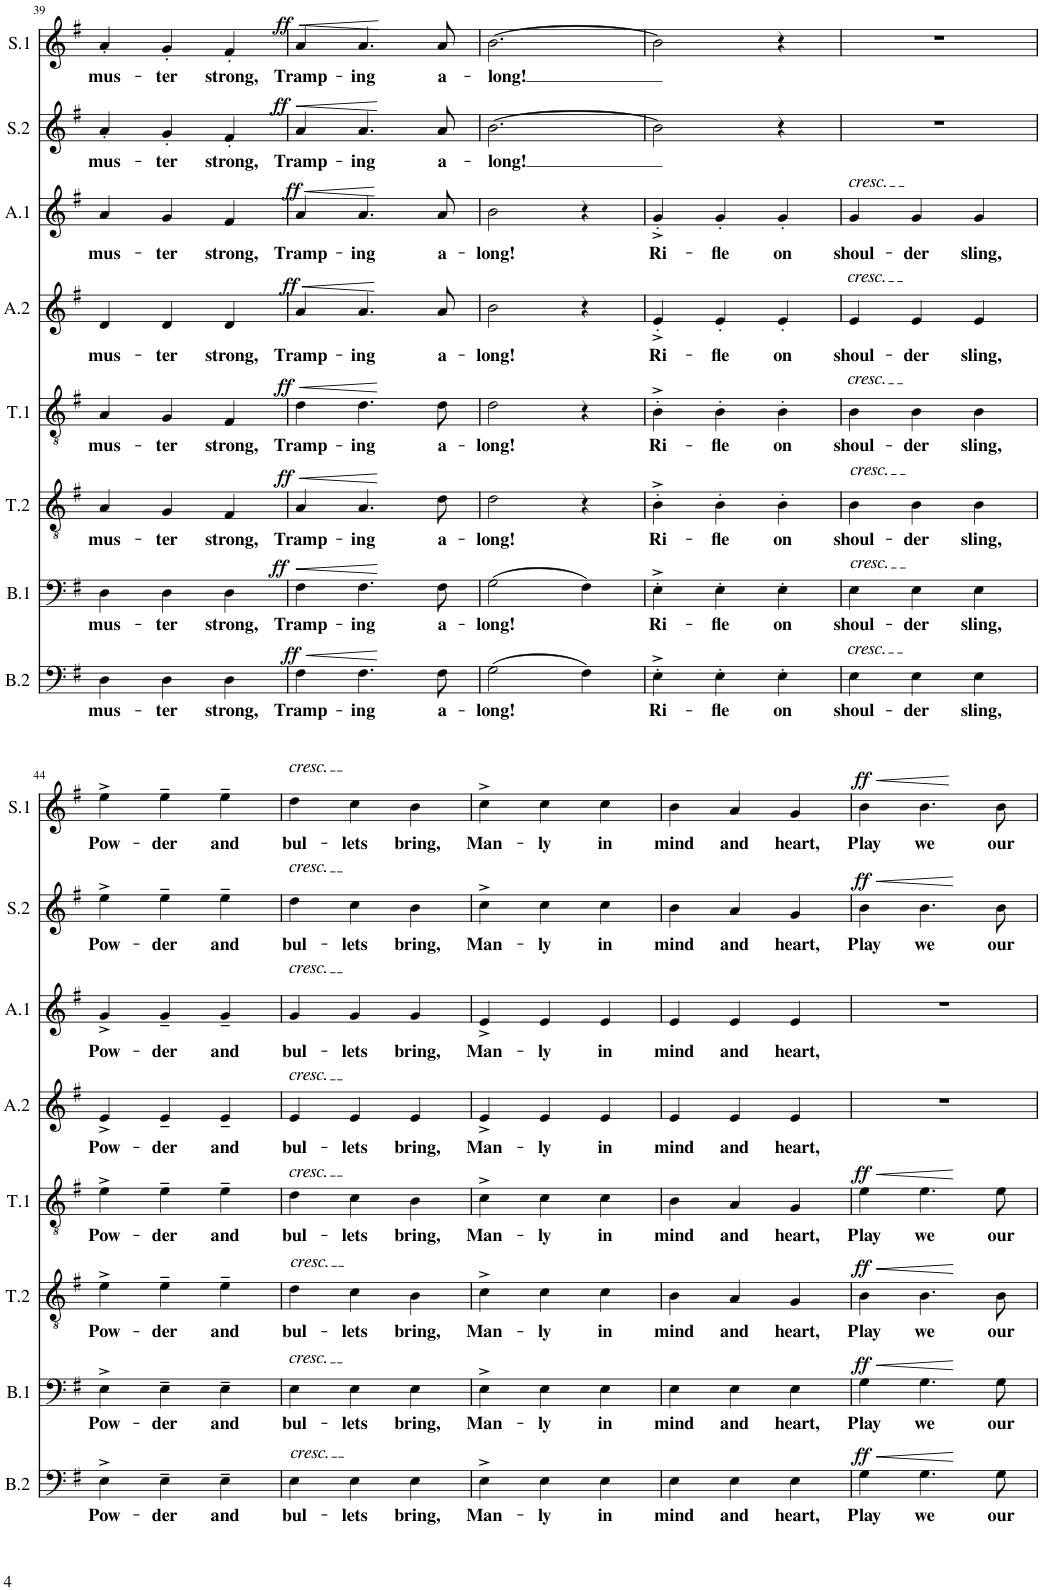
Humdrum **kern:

**kern	**text	**dynam	**kern	**text	**dynam	**kern	**text	**dynam	**kern	**text	**dynam	**kern	**text	**dynam	**kern	**text	**dynam	**kern	**text	**dynam	**kern	**text	**dynam
*part8	*part8	*part8	*part7	*part7	*part7	*part6	*part6	*part6	*part5	*part5	*part5	*part4	*part4	*part4	*part3	*part3	*part3	*part2	*part2	*part2	*part1	*part1	*part1
*staff8	*staff8	*staff8	*staff7	*staff7	*staff7	*staff6	*staff6	*staff6	*staff5	*staff5	*staff5	*staff4	*staff4	*staff4	*staff3	*staff3	*staff3	*staff2	*staff2	*staff2	*staff1	*staff1	*staff1
*I"Basse2	*	*	*I"Basse1	*	*	*I"Tenor2	*	*	*I"Tenor1	*	*	*I"Alto2	*	*	*I"Alto1	*	*	*I"Soprano2	*	*	*I"Soprano1	*	*
*I'B.2	*	*	*I'B.1	*	*	*I'T.2	*	*	*I'T.1	*	*	*I'A.2	*	*	*I'A.1	*	*	*I'S.2	*	*	*I'S.1	*	*
!!LO:PB:g=z
*clefF4	*	*	*clefF4	*	*	*clefGv2	*	*	*clefGv2	*	*	*clefG2	*	*	*clefG2	*	*	*clefG2	*	*	*clefG2	*	*
*k[f#]	*	*	*k[f#]	*	*	*k[f#]	*	*	*k[f#]	*	*	*k[f#]	*	*	*k[f#]	*	*	*k[f#]	*	*	*k[f#]	*	*
*M3/4	*	*	*M3/4	*	*	*M3/4	*	*	*M3/4	*	*	*M3/4	*	*	*M3/4	*	*	*M3/4	*	*	*M3/4	*	*
=39	=39	=39	=39	=39	=39	=39	=39	=39	=39	=39	=39	=39	=39	=39	=39	=39	=39	=39	=39	=39	=39	=39	=39
!	!LO:LY:b	!	!	!LO:LY:b	!	!	!LO:LY:b	!	!	!LO:LY:b	!	!	!LO:LY:b	!	!	!LO:LY:b	!	!	!LO:LY:b	!	!	!LO:LY:b	!
4D\	mus-	.	4D\	mus-	.	4A/	mus-	.	4A/	mus-	.	4d/	mus-	.	4a/	mus-	.	4a'/	mus-	.	4a'/	mus-	.
!	!LO:LY:b	!	!	!LO:LY:b	!	!	!LO:LY:b	!	!	!LO:LY:b	!	!	!LO:LY:b	!	!	!LO:LY:b	!	!	!LO:LY:b	!	!	!LO:LY:b	!
4D\	-ter	.	4D\	-ter	.	4G/	-ter	.	4G/	-ter	.	4d/	-ter	.	4g/	-ter	.	4g'/	-ter	.	4g'/	-ter	.
!	!LO:LY:b	!	!	!LO:LY:b	!	!	!LO:LY:b	!	!	!LO:LY:b	!	!	!LO:LY:b	!	!	!LO:LY:b	!	!	!LO:LY:b	!	!	!LO:LY:b	!
4D\	strong,	.	4D\	strong,	.	4F#/	strong,	.	4F#/	strong,	.	4d/	strong,	.	4f#/	strong,	.	4f#'/	strong,	.	4f#'/	strong,	.
=40	=40	=40	=40	=40	=40	=40	=40	=40	=40	=40	=40	=40	=40	=40	=40	=40	=40	=40	=40	=40	=40	=40	=40
!	!LO:LY:b	!LO:HP:b	!	!LO:LY:b	!LO:HP:b	!	!LO:LY:b	!LO:HP:b	!	!LO:LY:b	!LO:HP:b	!	!LO:LY:b	!	!	!LO:LY:b	!	!	!LO:LY:b	!LO:HP:b	!	!LO:LY:b	!LO:HP:b
!	!	!LO:DY:n=1:a	!	!	!LO:DY:n=1:a	!	!	!LO:DY:n=1:a	!	!	!LO:DY:n=1:a	!	!	!LO:DY:a	!	!	!LO:DY:a	!	!	!LO:DY:n=1:a	!	!	!LO:DY:n=1:a
4F#\	Tramp-	< ff	4F#\	Tramp-	< ff	4A/	Tramp-	< ff	4d\	Tramp-	< ff	4a/	Tramp-	ff	4a/	Tramp-	ff	4a/	Tramp-	< ff	4a/	Tramp-	< ff
!	!LO:LY:b	!	!	!LO:LY:b	!	!	!LO:LY:b	!	!	!LO:LY:b	!	!	!LO:LY:b	!	!	!LO:LY:b	!	!	!LO:LY:b	!	!	!LO:LY:b	!
4.F#\	-ing	.	4.F#\	-ing	.	4.A/	-ing	.	4.d\	-ing	.	4.a/	-ing	.	4.a/	-ing	.	4.a/	-ing	.	4.a/	-ing	.
!	!LO:LY:b	!	!	!LO:LY:b	!	!	!LO:LY:b	!	!	!LO:LY:b	!	!	!LO:LY:b	!	!	!LO:LY:b	!	!	!LO:LY:b	!	!	!LO:LY:b	!
8F#\	a-	.	8F#\	a-	.	8d\	a-	.	8d\	a-	.	8a/	a-	.	8a/	a-	.	8a/	a-	[	8a/	a-	[
=41	=41	=41	=41	=41	=41	=41	=41	=41	=41	=41	=41	=41	=41	=41	=41	=41	=41	=41	=41	=41	=41	=41	=41
!	!LO:LY:b	!	!	!LO:LY:b	!	!	!LO:LY:b	!	!	!LO:LY:b	!	!	!LO:LY:b	!	!	!LO:LY:b	!	!	!LO:LY:b	!	!	!LO:LY:b	!
(2G\	-long!	.	(2G\	-long!	.	2d\	-long!	.	2d\	-long!	.	2b\	-long!	.	2b\	-long!	.	[2.b\	-long!	.	[2.b\	-long!	.
4F#\)	.	.	4F#\)	.	.	4r	.	.	4r	.	.	4r	.	.	4r	.	.	.	.	.	.	.	.
=42	=42	=42	=42	=42	=42	=42	=42	=42	=42	=42	=42	=42	=42	=42	=42	=42	=42	=42	=42	=42	=42	=42	=42
!	!LO:LY:b	!	!	!LO:LY:b	!	!	!LO:LY:b	!	!	!LO:LY:b	!	!	!LO:LY:b	!	!	!LO:LY:b	!	!	!	!	!	!	!
4E'^\	Ri-	.	4E'^\	Ri-	.	4B'^\	Ri-	.	4B'^\	Ri-	.	4e'^/	Ri-	.	4g'^/	Ri-	.	2b\]	.	.	2b\]	.	.
!	!LO:LY:b	!	!	!LO:LY:b	!	!	!LO:LY:b	!	!	!LO:LY:b	!	!	!LO:LY:b	!	!	!LO:LY:b	!	!	!	!	!	!	!
4E'\	-fle	.	4E'\	-fle	.	4B'\	-fle	.	4B'\	-fle	.	4e'/	-fle	.	4g'/	-fle	.	.	.	.	.	.	.
!	!LO:LY:b	!	!	!LO:LY:b	!	!	!LO:LY:b	!	!	!LO:LY:b	!	!	!LO:LY:b	!	!	!LO:LY:b	!	!	!	!	!	!	!
4E'\	on	.	4E'\	on	.	4B'\	on	.	4B'\	on	.	4e'/	on	.	4g'/	on	.	4r	.	.	4r	.	.
=43	=43	=43	=43	=43	=43	=43	=43	=43	=43	=43	=43	=43	=43	=43	=43	=43	=43	=43	=43	=43	=43	=43	=43
!	!	!	!	!	!	!	!	!	!	!	!	!	!	!	!LO:TX:a:i:t=cresc.	!	!	!	!	!	!	!	!
!	!	!	!	!	!	!	!	!	!	!	!	!LO:TX:a:i:t=cresc.	!	!	!	!	!	!	!	!	!	!	!
!	!	!	!	!	!	!	!	!	!LO:TX:a:i:t=cresc.	!	!	!	!	!	!	!	!	!	!	!	!	!	!
!	!	!	!	!	!	!LO:TX:a:i:t=cresc.	!	!	!	!	!	!	!	!	!	!	!	!	!	!	!	!	!
!	!	!	!LO:TX:a:i:t=cresc.	!	!	!	!	!	!	!	!	!	!	!	!	!	!	!	!	!	!	!	!
!LO:TX:a:i:t=cresc.	!	!	!	!	!	!	!	!	!	!	!	!	!	!	!	!	!	!	!	!	!	!	!
!	!LO:LY:b	!	!	!LO:LY:b	!	!	!LO:LY:b	!	!	!LO:LY:b	!	!	!LO:LY:b	!	!	!LO:LY:b	!	!	!	!	!	!	!
4E\	shoul-	.	4E\	shoul-	.	4B\	shoul-	.	4B\	shoul-	.	4e/	shoul-	.	4g/	shoul-	.	2.r	.	.	2.r	.	.
!	!LO:LY:b	!	!	!LO:LY:b	!	!	!LO:LY:b	!	!	!LO:LY:b	!	!	!LO:LY:b	!	!	!LO:LY:b	!	!	!	!	!	!	!
4E\	-der	.	4E\	-der	.	4B\	-der	.	4B\	-der	.	4e/	-der	.	4g/	-der	.	.	.	.	.	.	.
!	!LO:LY:b	!	!	!LO:LY:b	!	!	!LO:LY:b	!	!	!LO:LY:b	!	!	!LO:LY:b	!	!	!LO:LY:b	!	!	!	!	!	!	!
4E\	sling,	.	4E\	sling,	.	4B\	sling,	.	4B\	sling,	.	4e/	sling,	.	4g/	sling,	.	.	.	.	.	.	.
!!LO:LB:g=z
=44	=44	=44	=44	=44	=44	=44	=44	=44	=44	=44	=44	=44	=44	=44	=44	=44	=44	=44	=44	=44	=44	=44	=44
!	!LO:LY:b	!	!	!LO:LY:b	!	!	!LO:LY:b	!	!	!LO:LY:b	!	!	!LO:LY:b	!	!	!LO:LY:b	!	!	!LO:LY:b	!	!	!LO:LY:b	!
4E^\	Pow-	.	4E^\	Pow-	.	4e^\	Pow-	.	4e^\	Pow-	.	4e^/	Pow-	.	4g^/	Pow-	.	4ee^\	Pow-	.	4ee^\	Pow-	.
!	!LO:LY:b	!	!	!LO:LY:b	!	!	!LO:LY:b	!	!	!LO:LY:b	!	!	!LO:LY:b	!	!	!LO:LY:b	!	!	!LO:LY:b	!	!	!LO:LY:b	!
4E~\	-der	.	4E~\	-der	.	4e~\	-der	.	4e~\	-der	.	4e~/	-der	.	4g~/	-der	.	4ee~\	-der	.	4ee~\	-der	.
!	!LO:LY:b	!	!	!LO:LY:b	!	!	!LO:LY:b	!	!	!LO:LY:b	!	!	!LO:LY:b	!	!	!LO:LY:b	!	!	!LO:LY:b	!	!	!LO:LY:b	!
4E~\	and	.	4E~\	and	.	4e~\	and	.	4e~\	and	.	4e~/	and	.	4g~/	and	.	4ee~\	and	.	4ee~\	and	.
=45	=45	=45	=45	=45	=45	=45	=45	=45	=45	=45	=45	=45	=45	=45	=45	=45	=45	=45	=45	=45	=45	=45	=45
!	!	!	!	!	!	!	!	!	!	!	!	!	!	!	!	!	!	!	!	!	!LO:TX:a:i:t=cresc.	!	!
!	!	!	!	!	!	!	!	!	!	!	!	!	!	!	!	!	!	!LO:TX:a:i:t=cresc.	!	!	!	!	!
!	!	!	!	!	!	!	!	!	!	!	!	!	!	!	!LO:TX:a:i:t=cresc.	!	!	!	!	!	!	!	!
!	!	!	!	!	!	!	!	!	!	!	!	!LO:TX:a:i:t=cresc.	!	!	!	!	!	!	!	!	!	!	!
!	!	!	!	!	!	!	!	!	!LO:TX:a:i:t=cresc.	!	!	!	!	!	!	!	!	!	!	!	!	!	!
!	!	!	!	!	!	!LO:TX:a:i:t=cresc.	!	!	!	!	!	!	!	!	!	!	!	!	!	!	!	!	!
!	!	!	!LO:TX:a:i:t=cresc.	!	!	!	!	!	!	!	!	!	!	!	!	!	!	!	!	!	!	!	!
!LO:TX:a:i:t=cresc.	!	!	!	!	!	!	!	!	!	!	!	!	!	!	!	!	!	!	!	!	!	!	!
!	!LO:LY:b	!	!	!LO:LY:b	!	!	!LO:LY:b	!	!	!LO:LY:b	!	!	!LO:LY:b	!	!	!LO:LY:b	!	!	!LO:LY:b	!	!	!LO:LY:b	!
4E\	bul-	.	4E\	bul-	.	4d\	bul-	.	4d\	bul-	.	4e/	bul-	.	4g/	bul-	.	4dd\	bul-	.	4dd\	bul-	.
!	!LO:LY:b	!	!	!LO:LY:b	!	!	!LO:LY:b	!	!	!LO:LY:b	!	!	!LO:LY:b	!	!	!LO:LY:b	!	!	!LO:LY:b	!	!	!LO:LY:b	!
4E\	-lets	.	4E\	-lets	.	4c\	-lets	.	4c\	-lets	.	4e/	-lets	.	4g/	-lets	.	4cc\	-lets	.	4cc\	-lets	.
!	!LO:LY:b	!	!	!LO:LY:b	!	!	!LO:LY:b	!	!	!LO:LY:b	!	!	!LO:LY:b	!	!	!LO:LY:b	!	!	!LO:LY:b	!	!	!LO:LY:b	!
4E\	bring,	.	4E\	bring,	.	4B\	bring,	.	4B\	bring,	.	4e/	bring,	.	4g/	bring,	.	4b\	bring,	.	4b\	bring,	.
=46	=46	=46	=46	=46	=46	=46	=46	=46	=46	=46	=46	=46	=46	=46	=46	=46	=46	=46	=46	=46	=46	=46	=46
!	!LO:LY:b	!	!	!LO:LY:b	!	!	!LO:LY:b	!	!	!LO:LY:b	!	!	!LO:LY:b	!	!	!LO:LY:b	!	!	!LO:LY:b	!	!	!LO:LY:b	!
4E^\	Man-	.	4E^\	Man-	.	4c^\	Man-	.	4c^\	Man-	.	4e^/	Man-	.	4e^/	Man-	.	4cc^\	Man-	.	4cc^\	Man-	.
!	!LO:LY:b	!	!	!LO:LY:b	!	!	!LO:LY:b	!	!	!LO:LY:b	!	!	!LO:LY:b	!	!	!LO:LY:b	!	!	!LO:LY:b	!	!	!LO:LY:b	!
4E\	-ly	.	4E\	-ly	.	4c\	-ly	.	4c\	-ly	.	4e/	-ly	.	4e/	-ly	.	4cc\	-ly	.	4cc\	-ly	.
!	!LO:LY:b	!	!	!LO:LY:b	!	!	!LO:LY:b	!	!	!LO:LY:b	!	!	!LO:LY:b	!	!	!LO:LY:b	!	!	!LO:LY:b	!	!	!LO:LY:b	!
4E\	in	.	4E\	in	.	4c\	in	.	4c\	in	.	4e/	in	.	4e/	in	.	4cc\	in	.	4cc\	in	.
=47	=47	=47	=47	=47	=47	=47	=47	=47	=47	=47	=47	=47	=47	=47	=47	=47	=47	=47	=47	=47	=47	=47	=47
!	!LO:LY:b	!	!	!LO:LY:b	!	!	!LO:LY:b	!	!	!LO:LY:b	!	!	!LO:LY:b	!	!	!LO:LY:b	!	!	!LO:LY:b	!	!	!LO:LY:b	!
4E\	mind	.	4E\	mind	.	4B\	mind	.	4B\	mind	.	4e/	mind	.	4e/	mind	.	4b\	mind	.	4b\	mind	.
!	!LO:LY:b	!	!	!LO:LY:b	!	!	!LO:LY:b	!	!	!LO:LY:b	!	!	!LO:LY:b	!	!	!LO:LY:b	!	!	!LO:LY:b	!	!	!LO:LY:b	!
4E\	and	.	4E\	and	.	4A/	and	.	4A/	and	.	4e/	and	.	4e/	and	.	4a/	and	.	4a/	and	.
!	!LO:LY:b	!	!	!LO:LY:b	!	!	!LO:LY:b	!	!	!LO:LY:b	!	!	!LO:LY:b	!	!	!LO:LY:b	!	!	!LO:LY:b	!	!	!LO:LY:b	!
4E\	heart,	.	4E\	heart,	.	4G/	heart,	.	4G/	heart,	.	4e/	heart,	.	4e/	heart,	.	4g/	heart,	.	4g/	heart,	.
=48	=48	=48	=48	=48	=48	=48	=48	=48	=48	=48	=48	=48	=48	=48	=48	=48	=48	=48	=48	=48	=48	=48	=48
!	!LO:LY:b	!LO:DY:a	!	!LO:LY:b	!LO:DY:a	!	!LO:LY:b	!LO:DY:a	!	!LO:LY:b	!LO:DY:a	!	!	!	!	!	!	!	!LO:LY:b	!LO:HP:b	!	!LO:LY:b	!LO:HP:b
!	!	!	!	!	!	!	!	!	!	!	!	!	!	!	!	!	!	!	!	!LO:DY:n=1:a	!	!	!LO:DY:n=1:a
4G\	Play	ff	4G\	Play	ff	4B\	Play	ff	4e\	Play	ff	2.r	.	.	2.r	.	.	4b\	Play	< ff	4b\	Play	< ff
!	!LO:LY:b	!	!	!LO:LY:b	!	!	!LO:LY:b	!	!	!LO:LY:b	!	!	!	!	!	!	!	!	!LO:LY:b	!	!	!LO:LY:b	!
4.G\	we	.	4.G\	we	.	4.B\	we	.	4.e\	we	.	.	.	.	.	.	.	4.b\	we	.	4.b\	we	.
!	!LO:LY:b	!	!	!LO:LY:b	!	!	!LO:LY:b	!	!	!LO:LY:b	!	!	!	!	!	!	!	!	!LO:LY:b	!	!	!LO:LY:b	!
8G\	our	[	8G\	our	[	8B\	our	[	8e\	our	[	.	.	.	.	.	.	8b\	our	[	8b\	our	[
=	=	=	=	=	=	=	=	=	=	=	=	=	=	=	=	=	=	=	=	=	=	=	=
*-	*-	*-	*-	*-	*-	*-	*-	*-	*-	*-	*-	*-	*-	*-	*-	*-	*-	*-	*-	*-	*-	*-	*-
